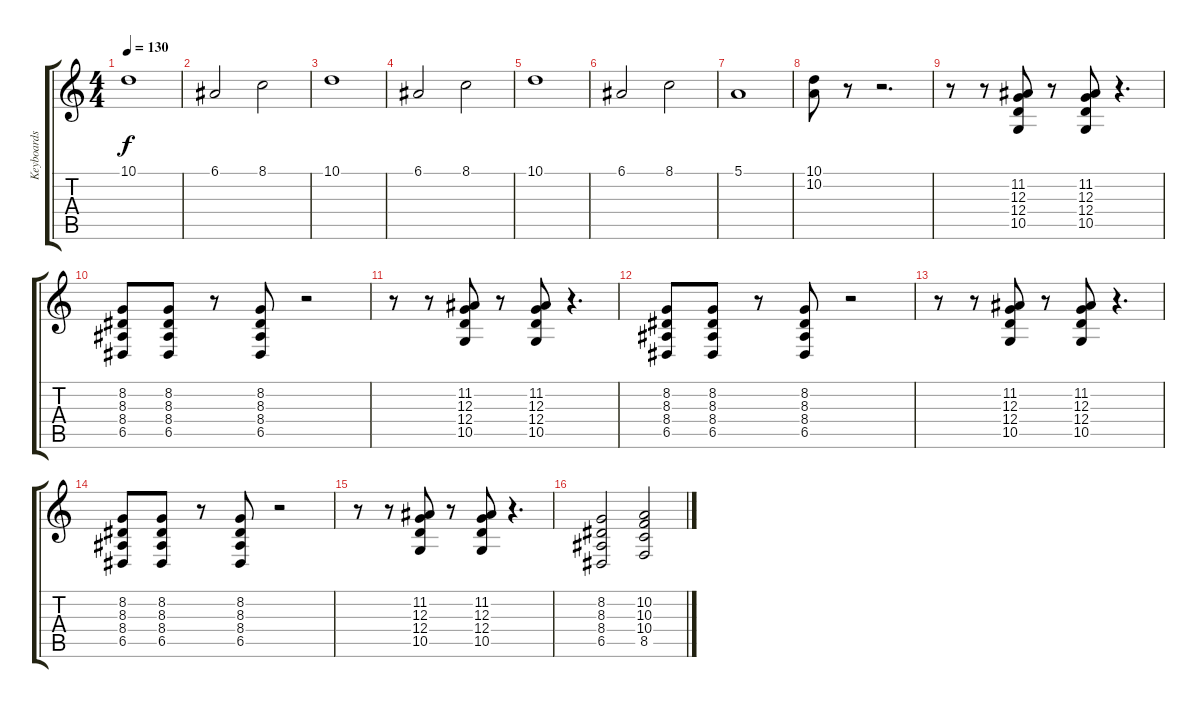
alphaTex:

\track ("Keyboards" "Keyboards") {instrument stringensemble1}
\staff {score tabs}
\tuning (E4 B3 G3 D3 A2 E2) {hide}
\ts (4 4)
\tempo 130
\clef g2
\ks c
10.1.1{dy f} |
6.1.2 8.1.2 |
10.1.1 |
6.1.2 8.1.2 |
10.1.1 |
6.1.2 8.1.2 |
5.1.1 |
(10.1 10.2).8 r.8 r.2{d} |
r.8 r.8 (11.2 12.3 12.4 10.5).8 r.8 (11.2 12.3 12.4 10.5).8 r.4{d} |
(8.2 8.3 8.4 6.5).8 (8.2 8.3 8.4 6.5).8 r.8 (8.2 8.3 8.4 6.5).8 r.2 |
r.8 r.8 (11.2 12.3 12.4 10.5).8 r.8 (11.2 12.3 12.4 10.5).8 r.4{d} |
(8.2 8.3 8.4 6.5).8 (8.2 8.3 8.4 6.5).8 r.8 (8.2 8.3 8.4 6.5).8 r.2 |
r.8 r.8 (11.2 12.3 12.4 10.5).8 r.8 (11.2 12.3 12.4 10.5).8 r.4{d} |
(8.2 8.3 8.4 6.5).8 (8.2 8.3 8.4 6.5).8 r.8 (8.2 8.3 8.4 6.5).8 r.2 |
r.8 r.8 (11.2 12.3 12.4 10.5).8 r.8 (11.2 12.3 12.4 10.5).8 r.4{d} |
(8.2 8.3 8.4 6.5).2 (10.2 10.3 10.4 8.5).2
